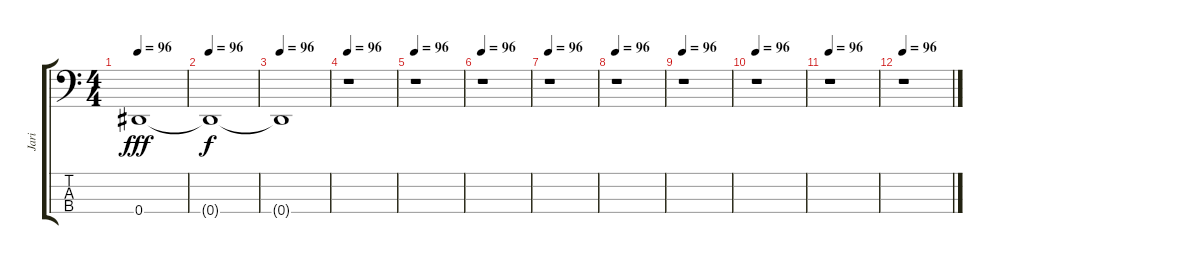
\track ("Jari" "Jari") {instrument electricbassfinger}
\staff {score tabs}
\tuning (Gb2 Db2 Ab1 Eb1) {hide}
\ts (4 4)
\tempo 96
\clef f4
\ks c
0.4.1{dy fff} |
\tempo 96
0.4{t}.1{dy f} |
\tempo 96
0.4{t}.1 |
\tempo 96
r.1 |
\tempo 96
r.1 |
\tempo 96
r.1 |
\tempo 96
r.1 |
\tempo 96
r.1 |
\tempo 96
r.1 |
\tempo 96
r.1 |
\tempo 96
r.1 |
\tempo 96
r.1
